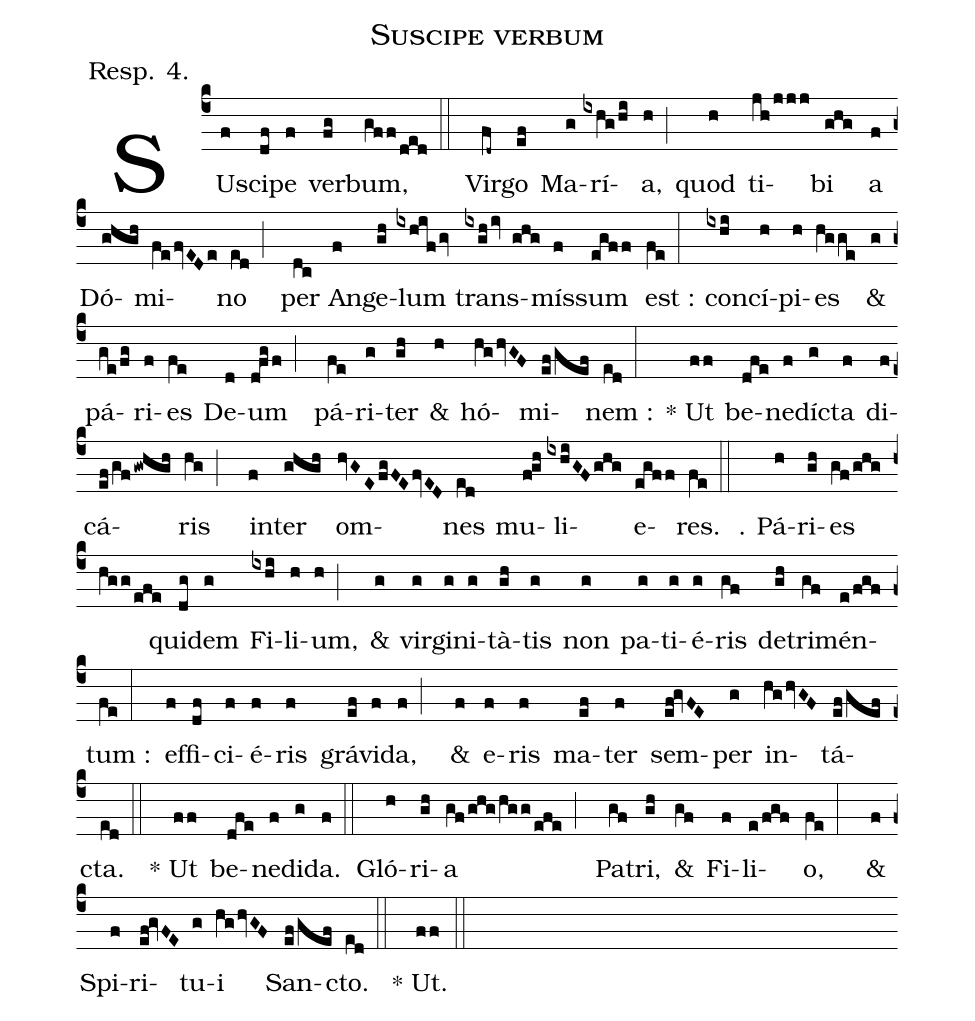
name: Suscipe verbum;
annotation: Resp. 4.;
%%
(c4) SU(f)sci(df)pe(f) ver(fg)bum,(gff/ded::) Vir(fd~)go(ef) Ma(g)rí(ixhg/hi)a,(h;) quod(h) ti(jh/jjj)bi(ghg) a(f) Dó(ghgh)mi(fefvEDe)no(ed;) per(dc) An(f)ge(gh)lum(ixhifgv) trans(ixghiv ghg)mís(f)sum(egff) est :(fe:) con(ixhi)cí(h)pi(h)es(hgge) &(g) pá(ge/fg)ri(f)es(fe) De(d)um(dfgf;) pá(fe)ri(g)ter(gh) &(h) hó(hghvGF)mi(ef/gef)nem :(ed:) * Ut(ff) be(dfe)ne(f)díc(g)ta(f) di(f)cá(ef/gfgwhgh)ris(hg;) in(f)ter(ghgh) om(hvGEfgFEfvED)nes(ed) mu(fgh)li(ixhiGFghg)e(egff)res.(fe::) ℣. Pá(h)ri(gh)es(gf/ghg/hgg/efe) qui(dg)dem(g) Fi(ixhi)li(h)um,(h;) &(g) vir(g)gi(g)ni(g)tà(gh)tis(g) non(g) pa(g)ti(g)é(g)ris(gf) de(gh)tri(gf)mén(e/fgf)tum :(fe:) ef(f)fi(df)ci(f)é(f)ris(f) grá(ef)vi(f)da,(f;) &(f) e(f)ris(f) ma(ef)ter(f) sem(ef!gvFE)per(g) in(hghvGF)tá(ef/gef)cta.(ed::) * Ut(ff) be(dfe)ne(f)di(g)da.(f::) Gló(h)ri(gh)a(gf/ghg/hgg/efe;) Pa(gf)tri,(gh) &(gf) Fi(f)li(e/fgf)o,(fe:) &(f) Spi(f)ri(ef!gvFE)tu(g)i(hghvGF) San(ef/gef)cto.(ed::) * Ut.(ff::)
